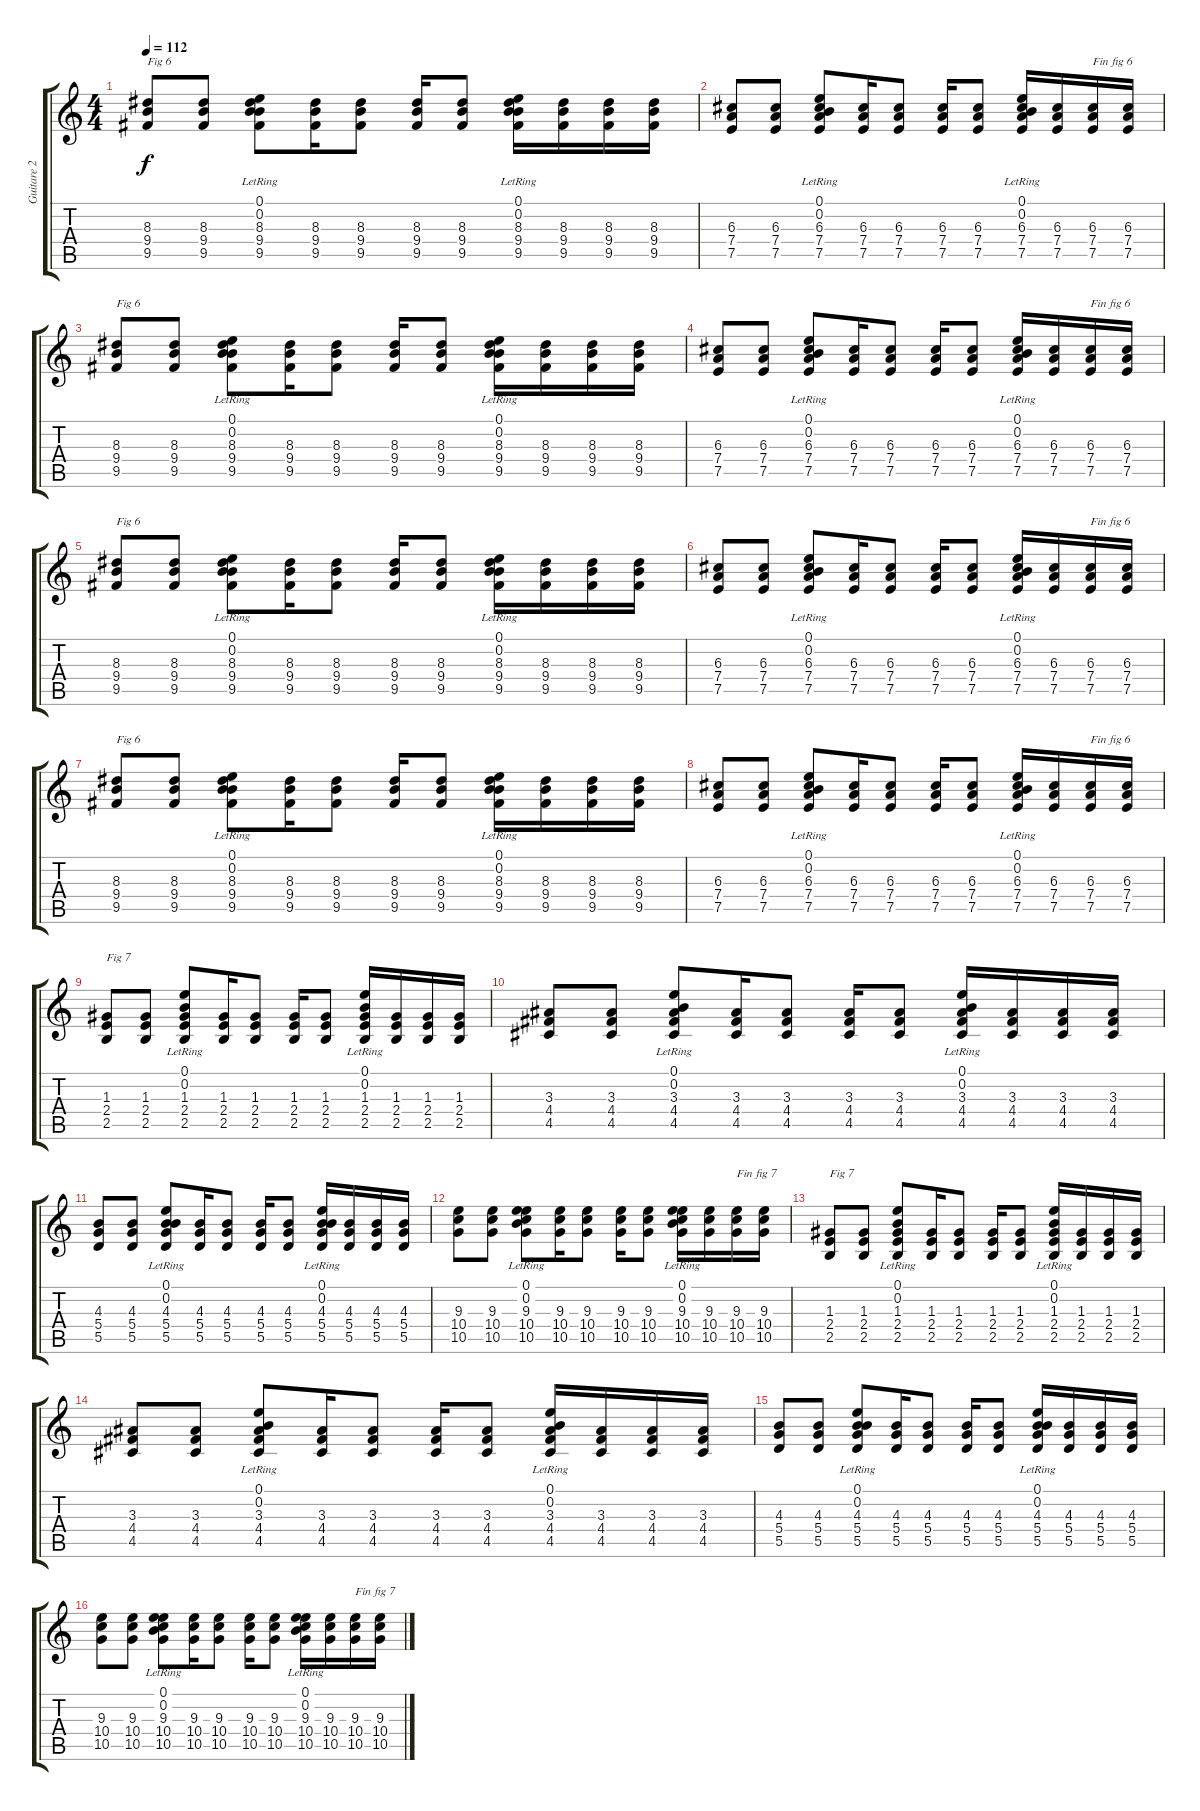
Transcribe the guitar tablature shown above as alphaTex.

\track ("Guitare 2" "Guitare 2") {instrument acousticguitarsteel}
\staff {score tabs}
\tuning (E4 B3 G3 D3 A2 E2) {hide}
\ts (4 4)
\tempo 112
\clef g2
\ks c
(8.3 9.4 9.5).8{txt "Fig 6" dy f} (8.3 9.4 9.5).8 (0.1{lr} 0.2{lr} 8.3 9.4 9.5).8 (8.3 9.4 9.5).16 (8.3 9.4 9.5).8 (8.3 9.4 9.5).16 (8.3 9.4 9.5).8 (0.1{lr} 0.2{lr} 8.3 9.4 9.5).16 (8.3 9.4 9.5).16 (8.3 9.4 9.5).16 (8.3 9.4 9.5).16 |
(6.3 7.4 7.5).8 (6.3 7.4 7.5).8 (0.1{lr} 0.2{lr} 6.3 7.4 7.5).8 (6.3 7.4 7.5).16 (6.3 7.4 7.5).8 (6.3 7.4 7.5).16 (6.3 7.4 7.5).8 (0.1{lr} 0.2{lr} 6.3 7.4 7.5).16 (6.3 7.4 7.5).16 (6.3 7.4 7.5).16{txt "Fin fig 6"} (6.3 7.4 7.5).16 |
(8.3 9.4 9.5).8{txt "Fig 6"} (8.3 9.4 9.5).8 (0.1{lr} 0.2{lr} 8.3 9.4 9.5).8 (8.3 9.4 9.5).16 (8.3 9.4 9.5).8 (8.3 9.4 9.5).16 (8.3 9.4 9.5).8 (0.1{lr} 0.2{lr} 8.3 9.4 9.5).16 (8.3 9.4 9.5).16 (8.3 9.4 9.5).16 (8.3 9.4 9.5).16 |
(6.3 7.4 7.5).8 (6.3 7.4 7.5).8 (0.1{lr} 0.2{lr} 6.3 7.4 7.5).8 (6.3 7.4 7.5).16 (6.3 7.4 7.5).8 (6.3 7.4 7.5).16 (6.3 7.4 7.5).8 (0.1{lr} 0.2{lr} 6.3 7.4 7.5).16 (6.3 7.4 7.5).16 (6.3 7.4 7.5).16{txt "Fin fig 6"} (6.3 7.4 7.5).16 |
(8.3 9.4 9.5).8{txt "Fig 6"} (8.3 9.4 9.5).8 (0.1{lr} 0.2{lr} 8.3 9.4 9.5).8 (8.3 9.4 9.5).16 (8.3 9.4 9.5).8 (8.3 9.4 9.5).16 (8.3 9.4 9.5).8 (0.1{lr} 0.2{lr} 8.3 9.4 9.5).16 (8.3 9.4 9.5).16 (8.3 9.4 9.5).16 (8.3 9.4 9.5).16 |
(6.3 7.4 7.5).8 (6.3 7.4 7.5).8 (0.1{lr} 0.2{lr} 6.3 7.4 7.5).8 (6.3 7.4 7.5).16 (6.3 7.4 7.5).8 (6.3 7.4 7.5).16 (6.3 7.4 7.5).8 (0.1{lr} 0.2{lr} 6.3 7.4 7.5).16 (6.3 7.4 7.5).16 (6.3 7.4 7.5).16{txt "Fin fig 6"} (6.3 7.4 7.5).16 |
(8.3 9.4 9.5).8{txt "Fig 6"} (8.3 9.4 9.5).8 (0.1{lr} 0.2{lr} 8.3 9.4 9.5).8 (8.3 9.4 9.5).16 (8.3 9.4 9.5).8 (8.3 9.4 9.5).16 (8.3 9.4 9.5).8 (0.1{lr} 0.2{lr} 8.3 9.4 9.5).16 (8.3 9.4 9.5).16 (8.3 9.4 9.5).16 (8.3 9.4 9.5).16 |
(6.3 7.4 7.5).8 (6.3 7.4 7.5).8 (0.1{lr} 0.2{lr} 6.3 7.4 7.5).8 (6.3 7.4 7.5).16 (6.3 7.4 7.5).8 (6.3 7.4 7.5).16 (6.3 7.4 7.5).8 (0.1{lr} 0.2{lr} 6.3 7.4 7.5).16 (6.3 7.4 7.5).16 (6.3 7.4 7.5).16{txt "Fin fig 6"} (6.3 7.4 7.5).16 |
(1.3 2.4 2.5).8{txt "Fig 7"} (1.3 2.4 2.5).8 (0.1{lr} 0.2{lr} 1.3 2.4 2.5).8 (1.3 2.4 2.5).16 (1.3 2.4 2.5).8 (1.3 2.4 2.5).16 (1.3 2.4 2.5).8 (0.1{lr} 0.2{lr} 1.3 2.4 2.5).16 (1.3 2.4 2.5).16 (1.3 2.4 2.5).16 (1.3 2.4 2.5).16 |
(3.3 4.4 4.5).8 (3.3 4.4 4.5).8 (0.1{lr} 0.2{lr} 3.3 4.4 4.5).8 (3.3 4.4 4.5).16 (3.3 4.4 4.5).8 (3.3 4.4 4.5).16 (3.3 4.4 4.5).8 (0.1{lr} 0.2{lr} 3.3 4.4 4.5).16 (3.3 4.4 4.5).16 (3.3 4.4 4.5).16 (3.3 4.4 4.5).16 |
(4.3 5.4 5.5).8 (4.3 5.4 5.5).8 (0.1{lr} 0.2{lr} 4.3 5.4 5.5).8 (4.3 5.4 5.5).16 (4.3 5.4 5.5).8 (4.3 5.4 5.5).16 (4.3 5.4 5.5).8 (0.1{lr} 0.2{lr} 4.3 5.4 5.5).16 (4.3 5.4 5.5).16 (4.3 5.4 5.5).16 (4.3 5.4 5.5).16 |
(9.3 10.4 10.5).8 (9.3 10.4 10.5).8 (0.1{lr} 0.2{lr} 9.3 10.4 10.5).8 (9.3 10.4 10.5).16 (9.3 10.4 10.5).8 (9.3 10.4 10.5).16 (9.3 10.4 10.5).8 (0.1{lr} 0.2{lr} 9.3 10.4 10.5).16 (9.3 10.4 10.5).16 (9.3 10.4 10.5).16{txt "Fin fig 7"} (9.3 10.4 10.5).16 |
(1.3 2.4 2.5).8{txt "Fig 7"} (1.3 2.4 2.5).8 (0.1{lr} 0.2{lr} 1.3 2.4 2.5).8 (1.3 2.4 2.5).16 (1.3 2.4 2.5).8 (1.3 2.4 2.5).16 (1.3 2.4 2.5).8 (0.1{lr} 0.2{lr} 1.3 2.4 2.5).16 (1.3 2.4 2.5).16 (1.3 2.4 2.5).16 (1.3 2.4 2.5).16 |
(3.3 4.4 4.5).8 (3.3 4.4 4.5).8 (0.1{lr} 0.2{lr} 3.3 4.4 4.5).8 (3.3 4.4 4.5).16 (3.3 4.4 4.5).8 (3.3 4.4 4.5).16 (3.3 4.4 4.5).8 (0.1{lr} 0.2{lr} 3.3 4.4 4.5).16 (3.3 4.4 4.5).16 (3.3 4.4 4.5).16 (3.3 4.4 4.5).16 |
(4.3 5.4 5.5).8 (4.3 5.4 5.5).8 (0.1{lr} 0.2{lr} 4.3 5.4 5.5).8 (4.3 5.4 5.5).16 (4.3 5.4 5.5).8 (4.3 5.4 5.5).16 (4.3 5.4 5.5).8 (0.1{lr} 0.2{lr} 4.3 5.4 5.5).16 (4.3 5.4 5.5).16 (4.3 5.4 5.5).16 (4.3 5.4 5.5).16 |
(9.3 10.4 10.5).8 (9.3 10.4 10.5).8 (0.1{lr} 0.2{lr} 9.3 10.4 10.5).8 (9.3 10.4 10.5).16 (9.3 10.4 10.5).8 (9.3 10.4 10.5).16 (9.3 10.4 10.5).8 (0.1{lr} 0.2{lr} 9.3 10.4 10.5).16 (9.3 10.4 10.5).16 (9.3 10.4 10.5).16{txt "Fin fig 7"} (9.3 10.4 10.5).16
